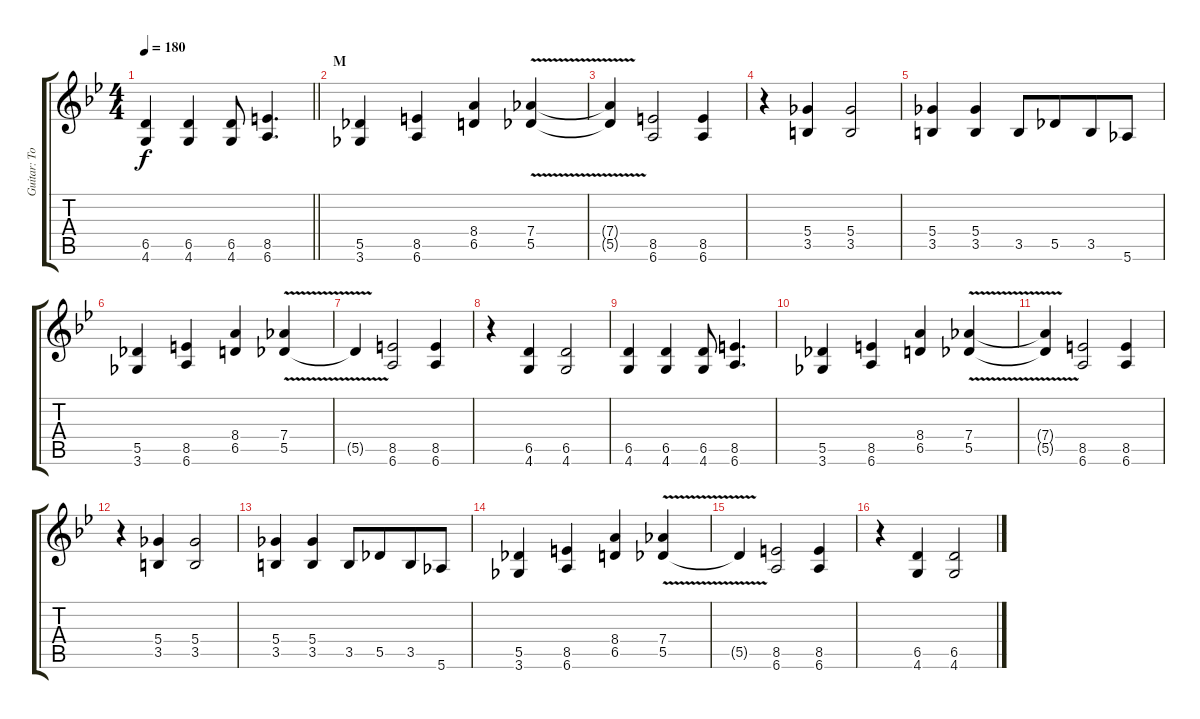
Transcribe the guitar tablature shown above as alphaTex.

\track ("Guitar: Tony" "Guitar: To") {instrument overdrivenguitar}
\staff {score tabs}
\tuning (Eb4 Bb3 Gb3 Db3 Ab2 Eb2) {hide}
\ts (4 4)
\tempo 180
\clef g2
\barLineRight lightlight
\ks bb
(6.5 4.6).4{dy f} (6.5 4.6).4 (6.5 4.6).8 (8.5 6.6).4{d} |
\section ("" "M")
(5.5 3.6).4 (8.5 6.6).4 (8.4 6.5).4 (7.4{v} 5.5{v}).4 |
(7.4{t} 5.5{t}).4 (8.5 6.6).2 (8.5 6.6).4 |
r.4 (5.4 3.5).4 (5.4 3.5).2 |
(5.4 3.5).4 (5.4 3.5).4 3.5.8 5.5.8{beam merge} 3.5.8 5.6.8 |
(5.5 3.6).4 (8.5 6.6).4 (8.4 6.5).4 (7.4{v} 5.5{v}).4 |
5.5{t}.4 (8.5 6.6).2 (8.5 6.6).4 |
r.4 (6.5 4.6).4 (6.5 4.6).2 |
(6.5 4.6).4 (6.5 4.6).4 (6.5 4.6).8 (8.5 6.6).4{d} |
(5.5 3.6).4 (8.5 6.6).4 (8.4 6.5).4 (7.4{v} 5.5{v}).4 |
(7.4{t} 5.5{t}).4 (8.5 6.6).2 (8.5 6.6).4 |
r.4 (5.4 3.5).4 (5.4 3.5).2 |
(5.4 3.5).4 (5.4 3.5).4 3.5.8 5.5.8{beam merge} 3.5.8 5.6.8 |
(5.5 3.6).4 (8.5 6.6).4 (8.4 6.5).4 (7.4{v} 5.5{v}).4 |
5.5{t}.4 (8.5 6.6).2 (8.5 6.6).4 |
r.4 (6.5 4.6).4 (6.5 4.6).2
